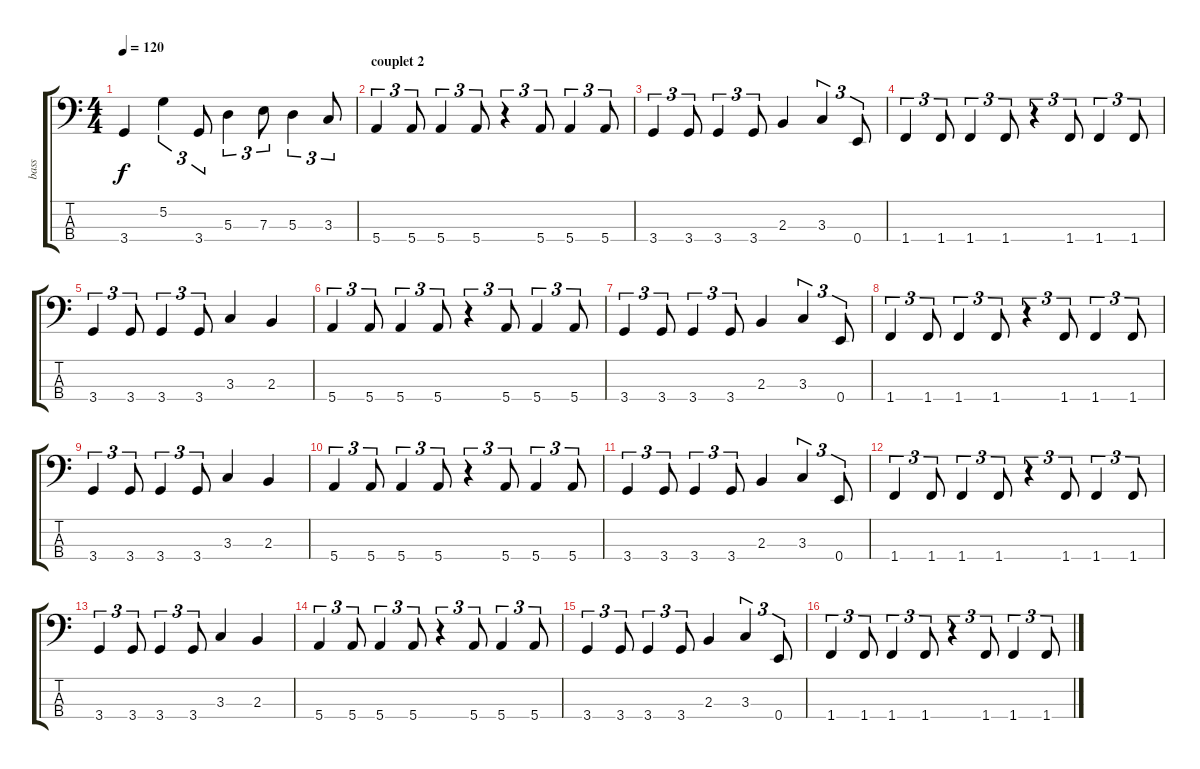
\track ("bass" "bass") {instrument electricbassfinger}
\staff {score tabs}
\tuning (G2 D2 A1 E1) {hide}
\ts (4 4)
\tempo 120
\clef f4
\ks c
3.4.4{dy f} 5.2.4{tu (3 2)} 3.4.8{tu (3 2)} 5.3.4{tu (3 2)} 7.3.8{tu (3 2)} 5.3.4{tu (3 2)} 3.3.8{tu (3 2)} |
\section ("" "couplet 2")
5.4.4{tu (3 2)} 5.4.8{tu (3 2)} 5.4.4{tu (3 2)} 5.4.8{tu (3 2)} r.4{tu (3 2)} 5.4.8{tu (3 2)} 5.4.4{tu (3 2)} 5.4.8{tu (3 2)} |
3.4.4{tu (3 2)} 3.4.8{tu (3 2)} 3.4.4{tu (3 2)} 3.4.8{tu (3 2)} 2.3.4 3.3.4{tu (3 2)} 0.4.8{tu (3 2)} |
1.4.4{tu (3 2)} 1.4.8{tu (3 2)} 1.4.4{tu (3 2)} 1.4.8{tu (3 2)} r.4{tu (3 2)} 1.4.8{tu (3 2)} 1.4.4{tu (3 2)} 1.4.8{tu (3 2)} |
3.4.4{tu (3 2)} 3.4.8{tu (3 2)} 3.4.4{tu (3 2)} 3.4.8{tu (3 2)} 3.3.4 2.3.4 |
5.4.4{tu (3 2)} 5.4.8{tu (3 2)} 5.4.4{tu (3 2)} 5.4.8{tu (3 2)} r.4{tu (3 2)} 5.4.8{tu (3 2)} 5.4.4{tu (3 2)} 5.4.8{tu (3 2)} |
3.4.4{tu (3 2)} 3.4.8{tu (3 2)} 3.4.4{tu (3 2)} 3.4.8{tu (3 2)} 2.3.4 3.3.4{tu (3 2)} 0.4.8{tu (3 2)} |
1.4.4{tu (3 2)} 1.4.8{tu (3 2)} 1.4.4{tu (3 2)} 1.4.8{tu (3 2)} r.4{tu (3 2)} 1.4.8{tu (3 2)} 1.4.4{tu (3 2)} 1.4.8{tu (3 2)} |
3.4.4{tu (3 2)} 3.4.8{tu (3 2)} 3.4.4{tu (3 2)} 3.4.8{tu (3 2)} 3.3.4 2.3.4 |
5.4.4{tu (3 2)} 5.4.8{tu (3 2)} 5.4.4{tu (3 2)} 5.4.8{tu (3 2)} r.4{tu (3 2)} 5.4.8{tu (3 2)} 5.4.4{tu (3 2)} 5.4.8{tu (3 2)} |
3.4.4{tu (3 2)} 3.4.8{tu (3 2)} 3.4.4{tu (3 2)} 3.4.8{tu (3 2)} 2.3.4 3.3.4{tu (3 2)} 0.4.8{tu (3 2)} |
1.4.4{tu (3 2)} 1.4.8{tu (3 2)} 1.4.4{tu (3 2)} 1.4.8{tu (3 2)} r.4{tu (3 2)} 1.4.8{tu (3 2)} 1.4.4{tu (3 2)} 1.4.8{tu (3 2)} |
3.4.4{tu (3 2)} 3.4.8{tu (3 2)} 3.4.4{tu (3 2)} 3.4.8{tu (3 2)} 3.3.4 2.3.4 |
5.4.4{tu (3 2)} 5.4.8{tu (3 2)} 5.4.4{tu (3 2)} 5.4.8{tu (3 2)} r.4{tu (3 2)} 5.4.8{tu (3 2)} 5.4.4{tu (3 2)} 5.4.8{tu (3 2)} |
3.4.4{tu (3 2)} 3.4.8{tu (3 2)} 3.4.4{tu (3 2)} 3.4.8{tu (3 2)} 2.3.4 3.3.4{tu (3 2)} 0.4.8{tu (3 2)} |
1.4.4{tu (3 2)} 1.4.8{tu (3 2)} 1.4.4{tu (3 2)} 1.4.8{tu (3 2)} r.4{tu (3 2)} 1.4.8{tu (3 2)} 1.4.4{tu (3 2)} 1.4.8{tu (3 2)}
